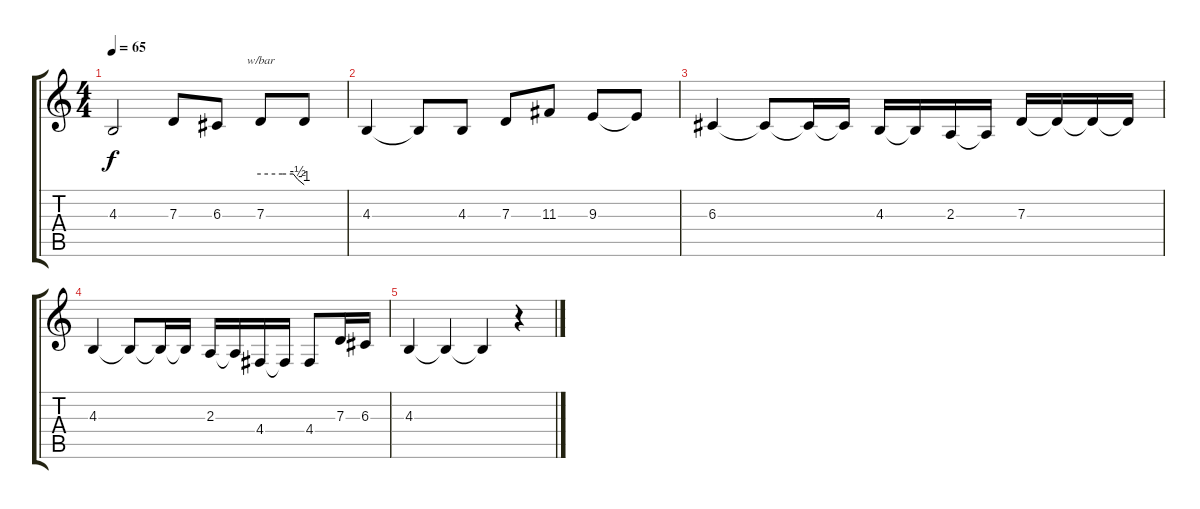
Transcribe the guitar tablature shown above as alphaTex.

\track "" {instrument sitar}
\staff {score tabs}
\tuning (E4 B3 G3 D3 A2 E2) {hide}
\ts (4 4)
\tempo 65
\clef g2
\ks c
4.3.2{dy f} 7.3.8 6.3.8 7.3.8{tbe (custom default 0 0 30 0 45 0 51 -2 60 -4)} 7.3{t}.8 |
4.3.4 4.3{t}.8 4.3.8 7.3.8 11.3.8 9.3.8 9.3{t}.8 |
6.3.4 6.3{t}.8{txt ""} 6.3{t}.16 6.3{t}.16 4.3.16 4.3{t}.16 2.3.16 2.3{t}.16 7.3.16 7.3{t}.16 7.3{t}.16 7.3{t}.16 |
4.3.4 4.3{t}.8 4.3{t}.16 4.3{t}.16 2.3.16 2.3{t}.16 4.4.16 4.4{t}.16 4.4.8 7.3.16 6.3.16 |
4.3.4 4.3{t}.4 4.3{t}.4 r.4
